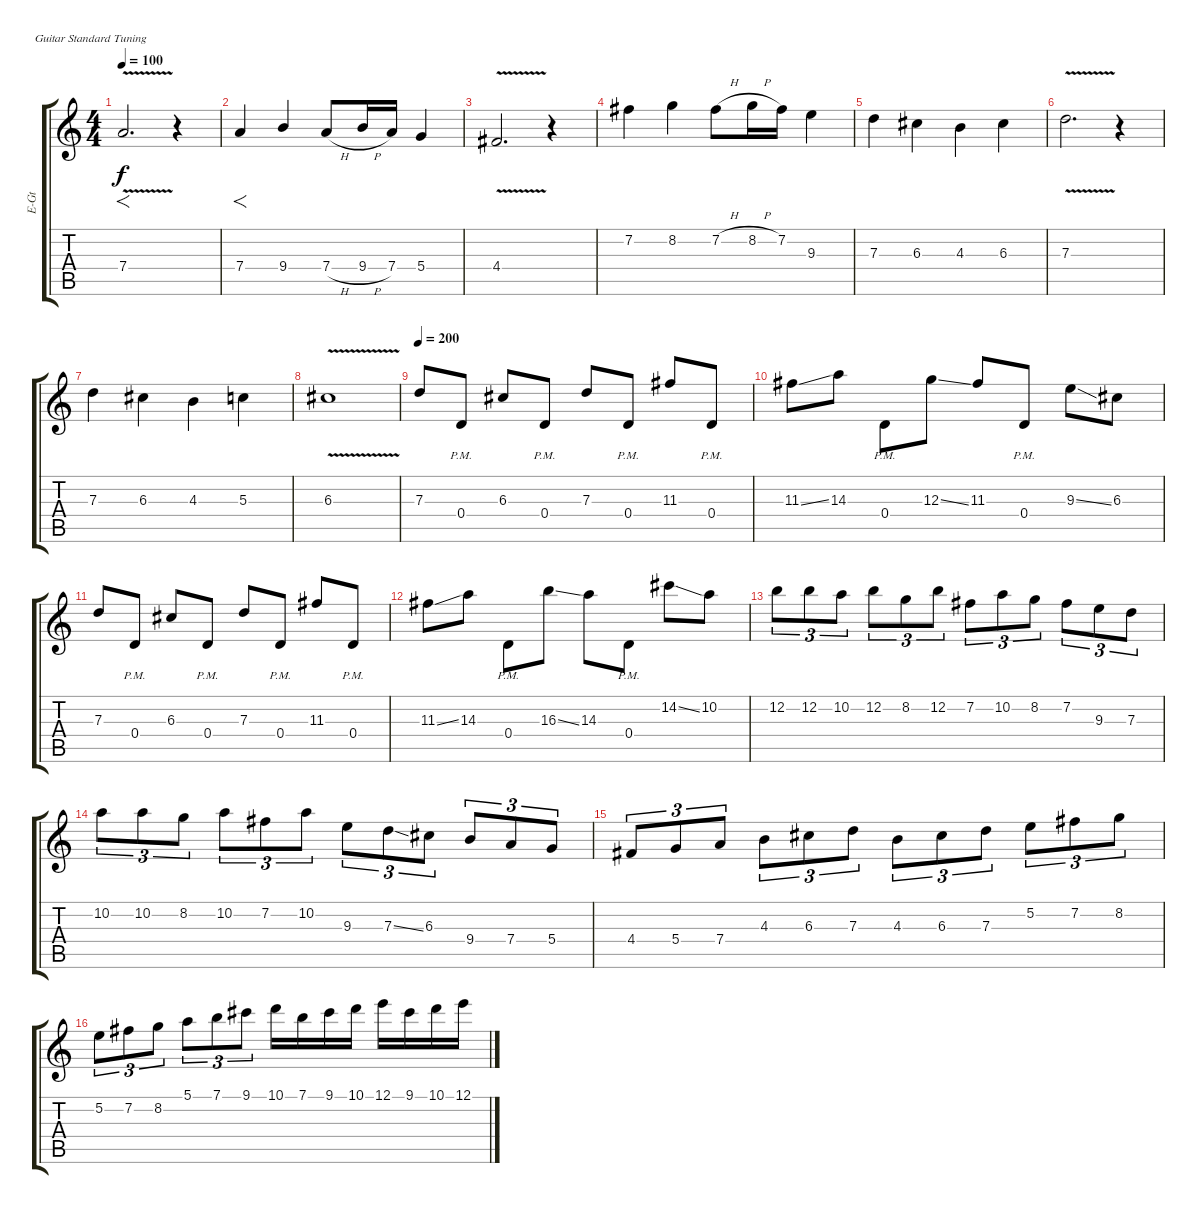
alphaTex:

\bracketExtendMode groupsimilarinstruments
\otherSystemsTrackNameOrientation horizontal
\track ("Jerry" "E-Gt") {instrument distortionguitar}
\staff {score tabs}
\tuning (E4 B3 G3 D3 A2 E2)
\ts (4 4)
\beaming (8 2 2 2 2)
\tempo 100
\clef g2
\ks c
7.4{v}.2{f d dy f beam Up} r.4{beam Up} |
7.4.4{f beam Up} 9.4.4{beam Up} 7.4{h}.8{beam Up} 9.4{h}.16{beam Up} 7.4.16{beam Up} 5.4.4{beam Up} |
4.4{v acc #}.2{d beam Up} r.4{beam Up} |
7.2{acc #}.4{beam Down} 8.2.4{beam Down} 7.2{h acc #}.8{beam Down} 8.2{h}.16{beam Down} 7.2{acc #}.16{beam Down} 9.3.4{beam Down} |
7.3.4{beam Down} 6.3{acc #}.4{beam Down} 4.3.4{beam Down} 6.3{acc #}.4{beam Down} |
7.3{v}.2{d beam Down} r.4{beam Down} |
7.3.4{beam Down} 6.3{acc #}.4{beam Down} 4.3.4{beam Down} 5.3.4{beam Down} |
6.3{v acc #}.1{beam Down} |
\tempo 200
7.3.8{beam Up} 0.4{pm}.8{beam Up} 6.3{acc #}.8{beam Up} 0.4{pm}.8{beam Up} 7.3.8{beam Up} 0.4{pm}.8{beam Up} 11.3{acc #}.8{beam Up} 0.4{pm}.8{beam Up} |
11.3{ss acc #}.8{beam Down} 14.3.8{beam Down} 0.4{pm}.8{beam Down} 12.3{ss}.8{beam Down} 11.3{acc #}.8{beam Up} 0.4{pm}.8{beam Up} 9.3{ss}.8{beam Down} 6.3{acc #}.8{beam Down} |
7.3.8{beam Up} 0.4{pm}.8{beam Up} 6.3{acc #}.8{beam Up} 0.4{pm}.8{beam Up} 7.3.8{beam Up} 0.4{pm}.8{beam Up} 11.3{acc #}.8{beam Up} 0.4{pm}.8{beam Up} |
11.3{ss acc #}.8{beam Down} 14.3.8{beam Down} 0.4{pm}.8{beam Down} 16.3{ss}.8{beam Down} 14.3.8{beam Down} 0.4{pm}.8{beam Down} 14.2{ss acc #}.8{beam Down} 10.2.8{beam Down} |
12.2.8{tu (3 2) beam Down} 12.2.8{tu (3 2) beam Down} 10.2.8{tu (3 2) beam Down} 12.2.8{tu (3 2) beam Down} 8.2.8{tu (3 2) beam Down} 12.2.8{tu (3 2) beam Down} 7.2{acc #}.8{tu (3 2) beam Down} 10.2.8{tu (3 2) beam Down} 8.2.8{tu (3 2) beam Down} 7.2{acc #}.8{tu (3 2) beam Down} 9.3.8{tu (3 2) beam Down} 7.3.8{tu (3 2) beam Down} |
10.2.8{tu (3 2) beam Down} 10.2.8{tu (3 2) beam Down} 8.2.8{tu (3 2) beam Down} 10.2.8{tu (3 2) beam Down} 7.2{acc #}.8{tu (3 2) beam Down} 10.2.8{tu (3 2) beam Down} 9.3.8{tu (3 2) beam Down} 7.3{ss}.8{tu (3 2) beam Down} 6.3{acc #}.8{tu (3 2) beam Down} 9.4.8{tu (3 2) beam Up} 7.4.8{tu (3 2) beam Up} 5.4.8{tu (3 2) beam Up} |
4.4{acc #}.8{tu (3 2) beam Up} 5.4.8{tu (3 2) beam Up} 7.4.8{tu (3 2) beam Up} 4.3.8{tu (3 2) beam Down} 6.3{acc #}.8{tu (3 2) beam Down} 7.3.8{tu (3 2) beam Down} 4.3.8{tu (3 2) beam Down} 6.3{acc #}.8{tu (3 2) beam Down} 7.3.8{tu (3 2) beam Down} 5.2.8{tu (3 2) beam Down} 7.2{acc #}.8{tu (3 2) beam Down} 8.2.8{tu (3 2) beam Down} |
5.2.8{tu (3 2) beam Down} 7.2{acc #}.8{tu (3 2) beam Down} 8.2.8{tu (3 2) beam Down} 5.1.8{tu (3 2) beam Down} 7.1.8{tu (3 2) beam Down} 9.1{acc #}.8{tu (3 2) beam Down} 10.1.16{beam Down} 7.1.16{beam Down} 9.1{acc #}.16{beam Down} 10.1.16{beam Down} 12.1.16{beam Down} 9.1{acc #}.16{beam Down} 10.1.16{beam Down} 12.1.16{beam Down}
